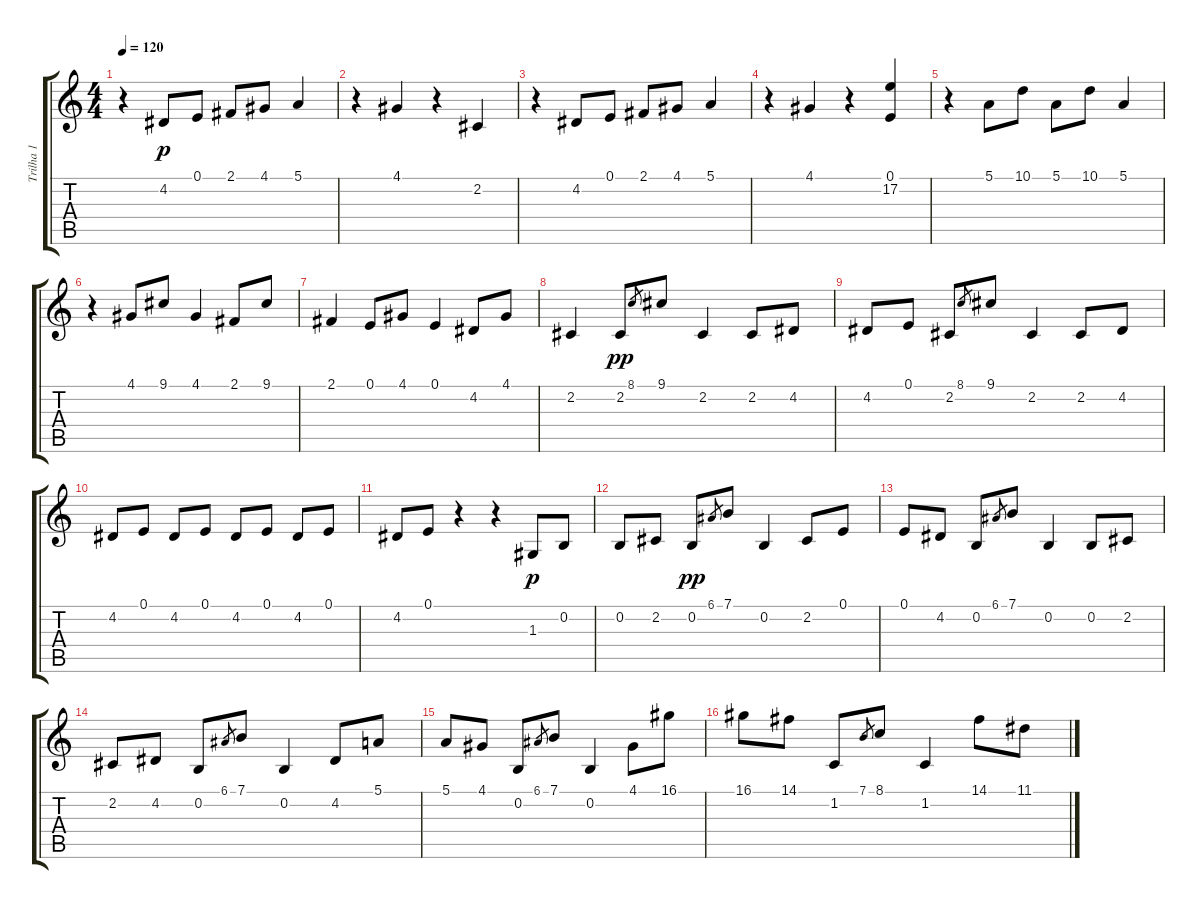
\track ("Trilha 1" "Trilha 1") {instrument acousticgrandpiano}
\staff {score tabs}
\tuning (E4 B3 G3 D3 A2 E2) {hide}
\ts (4 4)
\tempo 120
\clef g2
\ks c
r.4{dy p} 4.2.8 0.1.8 2.1.8 4.1.8 5.1.4 |
r.4 4.1.4 r.4 2.2.4 |
r.4 4.2.8 0.1.8 2.1.8 4.1.8 5.1.4 |
r.4 4.1.4 r.4 (0.1 17.2).4 |
r.4 5.1.8 10.1.8 5.1.8 10.1.8 5.1.4 |
r.4 4.1.8 9.1.8 4.1.4 2.1.8 9.1.8 |
2.1.4 0.1.8 4.1.8 0.1.4 4.2.8 4.1.8 |
2.2.4 2.2.8{dy pp} 8.1.8{gr} 9.1.8 2.2.4 2.2.8 4.2.8 |
4.2.8 0.1.8 2.2.8 8.1.8{gr} 9.1.8 2.2.4 2.2.8 4.2.8 |
4.2.8 0.1.8 4.2.8 0.1.8 4.2.8 0.1.8 4.2.8 0.1.8 |
4.2.8 0.1.8 r.4 r.4 1.3.8{dy p} 0.2.8 |
0.2.8 2.2.8 0.2.8{dy pp} 6.1.8{gr} 7.1.8 0.2.4 2.2.8 0.1.8 |
0.1.8 4.2.8 0.2.8 6.1.8{gr} 7.1.8 0.2.4 0.2.8 2.2.8 |
2.2.8 4.2.8 0.2.8 6.1.8{gr} 7.1.8 0.2.4 4.2.8 5.1.8 |
5.1.8 4.1.8 0.2.8 6.1.8{gr} 7.1.8 0.2.4 4.1.8 16.1.8 |
16.1.8 14.1.8 1.2.8 7.1.8{gr} 8.1.8 1.2.4 14.1.8 11.1.8
